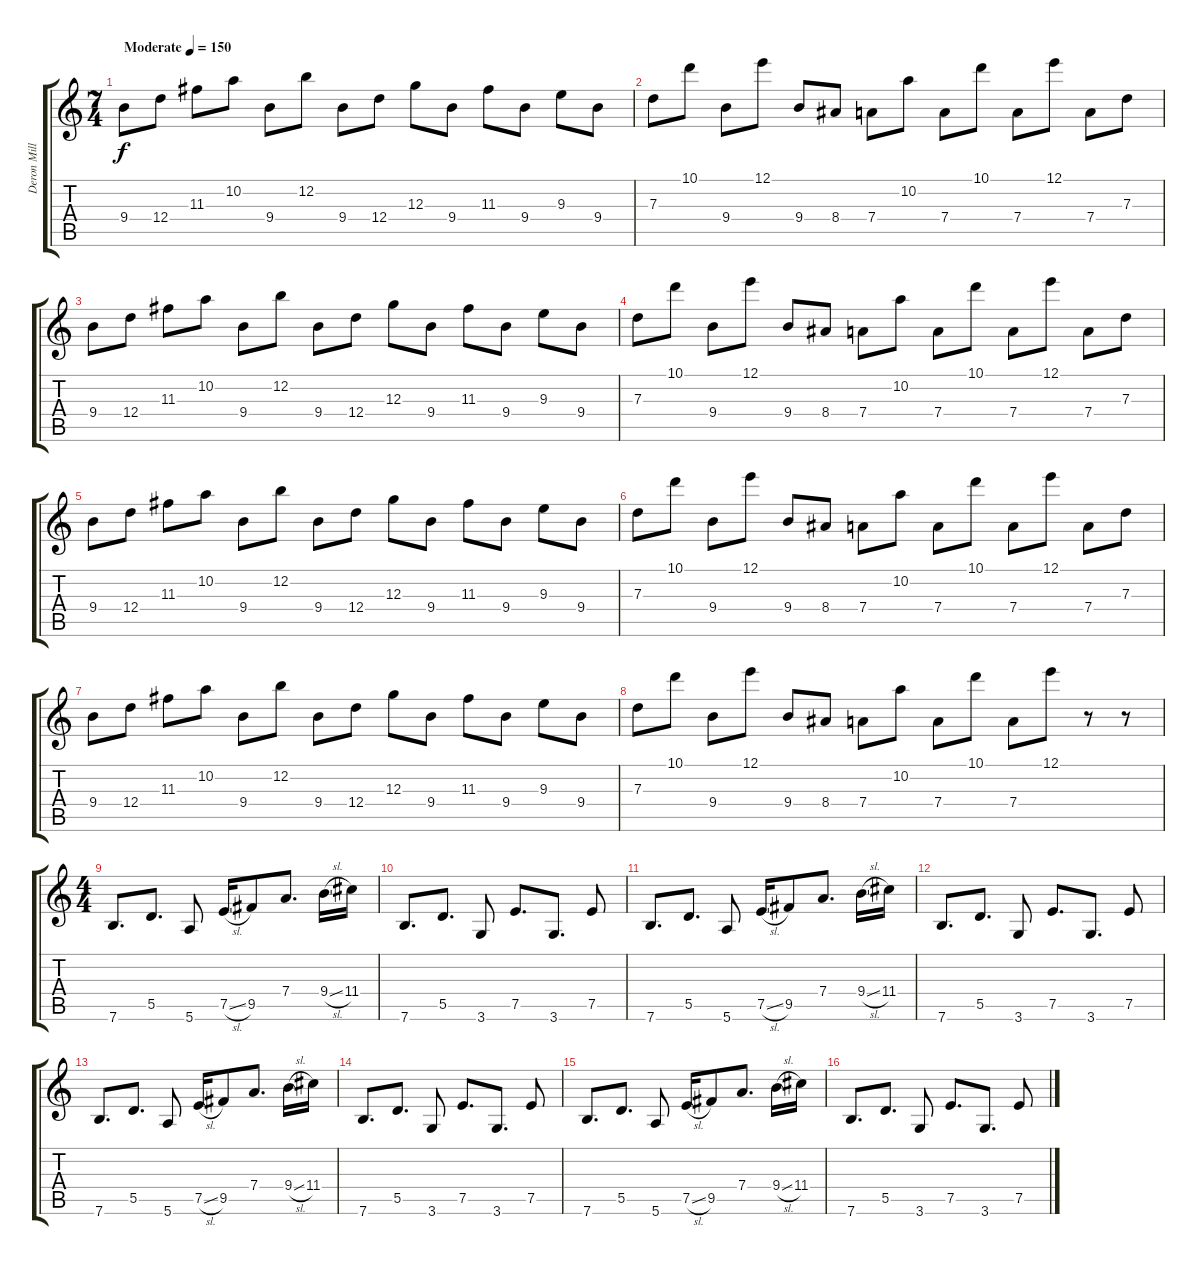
\track ("Deron Miller Left" "Deron Mill") {instrument distortionguitar}
\staff {score tabs}
\tuning (E4 B3 G3 D3 A2 E2) {hide}
\ts (7 4)
\tempo (150 "Moderate")
\clef g2
\ks c
9.4.8{dy f instrument distortionguitar} 12.4.8 11.3.8 10.2.8 9.4.8 12.2.8 9.4.8 12.4.8 12.3.8 9.4.8 11.3.8 9.4.8 9.3.8 9.4.8 |
7.3.8 10.1.8 9.4.8 12.1.8 9.4.8 8.4.8 7.4.8 10.2.8 7.4.8 10.1.8 7.4.8 12.1.8 7.4.8 7.3.8 |
9.4.8 12.4.8 11.3.8 10.2.8 9.4.8 12.2.8 9.4.8 12.4.8 12.3.8 9.4.8 11.3.8 9.4.8 9.3.8 9.4.8 |
7.3.8 10.1.8 9.4.8 12.1.8 9.4.8 8.4.8 7.4.8 10.2.8 7.4.8 10.1.8 7.4.8 12.1.8 7.4.8 7.3.8 |
9.4.8 12.4.8 11.3.8 10.2.8 9.4.8 12.2.8 9.4.8 12.4.8 12.3.8 9.4.8 11.3.8 9.4.8 9.3.8 9.4.8 |
7.3.8 10.1.8 9.4.8 12.1.8 9.4.8 8.4.8 7.4.8 10.2.8 7.4.8 10.1.8 7.4.8 12.1.8 7.4.8 7.3.8 |
9.4.8 12.4.8 11.3.8 10.2.8 9.4.8 12.2.8 9.4.8 12.4.8 12.3.8 9.4.8 11.3.8 9.4.8 9.3.8 9.4.8 |
7.3.8 10.1.8 9.4.8 12.1.8 9.4.8 8.4.8 7.4.8 10.2.8 7.4.8 10.1.8 7.4.8 12.1.8 r.8 r.8 |
\ts (4 4)
7.6.8{d} 5.5.8{d} 5.6.8 7.5{sl}.16 9.5.8 7.4.8{d} 9.4{sl}.16 11.4.16 |
7.6.8{d} 5.5.8{d} 3.6.8 7.5.8{d} 3.6.8{d} 7.5.8 |
7.6.8{d} 5.5.8{d} 5.6.8 7.5{sl}.16 9.5.8 7.4.8{d} 9.4{sl}.16 11.4.16 |
7.6.8{d} 5.5.8{d} 3.6.8 7.5.8{d} 3.6.8{d} 7.5.8 |
7.6.8{d} 5.5.8{d} 5.6.8 7.5{sl}.16 9.5.8 7.4.8{d} 9.4{sl}.16 11.4.16 |
7.6.8{d} 5.5.8{d} 3.6.8 7.5.8{d} 3.6.8{d} 7.5.8 |
7.6.8{d} 5.5.8{d} 5.6.8 7.5{sl}.16 9.5.8 7.4.8{d} 9.4{sl}.16 11.4.16 |
7.6.8{d} 5.5.8{d} 3.6.8 7.5.8{d} 3.6.8{d} 7.5.8
